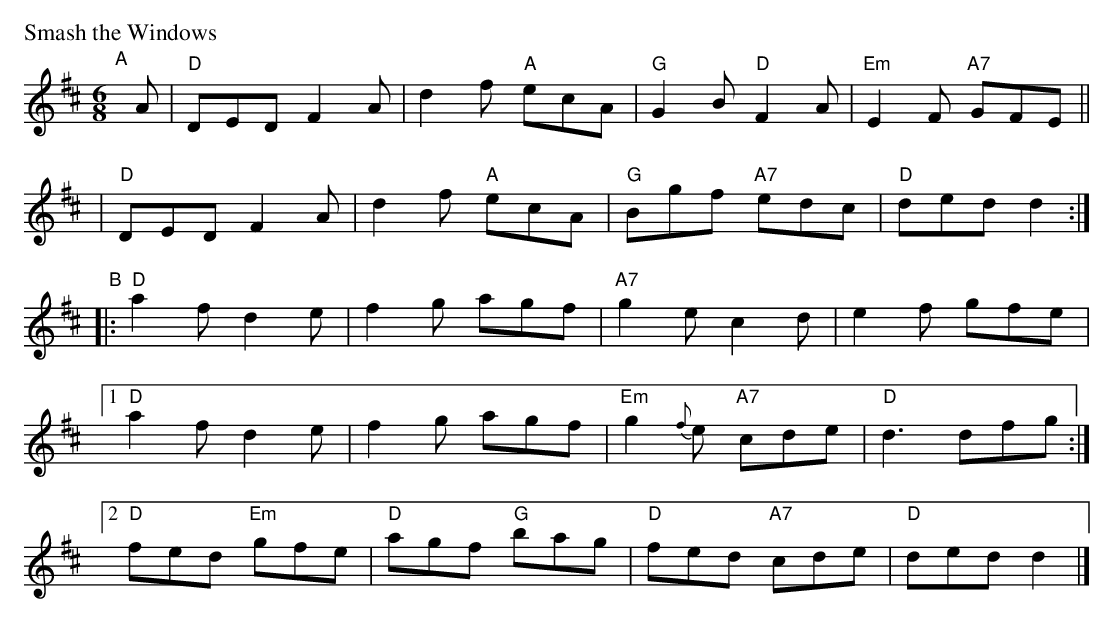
X:1
P: Smash the Windows
M: 6/8
L: 1/8
K: D
"^A"[|] A \
| "D"DED F2A | d2f "A"ecA | "G"G2B "D"F2A | "Em"E2F "A7"GFE ||
| "D"DED F2A | d2f "A"ecA | "G"Bgf "A7"edc | "D"ded d2 :|
"^B"\
|: "D"a2f d2e | f2g agf | "A7"g2e c2d | e2f gfe |
[1 "D"a2f d2e | f2g agf | "Em"g2{f}e "A7"cde | "D"d3 dfg :|
[2 "D"fed "Em"gfe | "D"agf "G"bag | "D"fed "A7"cde | "D"ded d2 |]
